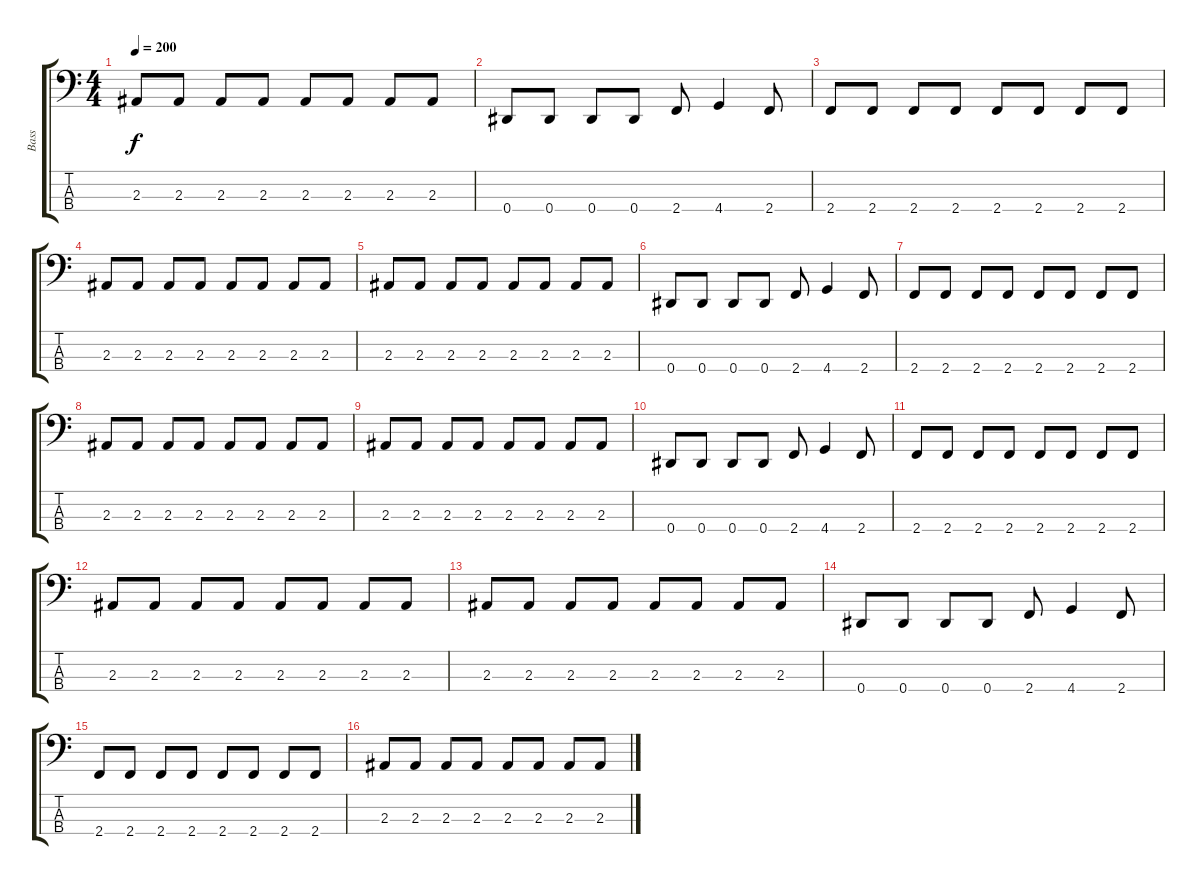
\track ("Bass" "Bass") {instrument electricbasspick}
\staff {score tabs}
\tuning (Gb2 Db2 Ab1 Eb1) {hide}
\ts (4 4)
\tempo 200
\clef f4
\ks c
2.3.8{dy f} 2.3.8 2.3.8 2.3.8 2.3.8 2.3.8 2.3.8 2.3.8 |
0.4.8 0.4.8 0.4.8 0.4.8 2.4.8 4.4.4 2.4.8 |
2.4.8 2.4.8 2.4.8 2.4.8 2.4.8 2.4.8 2.4.8 2.4.8 |
2.3.8 2.3.8 2.3.8 2.3.8 2.3.8 2.3.8 2.3.8 2.3.8 |
2.3.8 2.3.8 2.3.8 2.3.8 2.3.8 2.3.8 2.3.8 2.3.8 |
0.4.8 0.4.8 0.4.8 0.4.8 2.4.8 4.4.4 2.4.8 |
2.4.8 2.4.8 2.4.8 2.4.8 2.4.8 2.4.8 2.4.8 2.4.8 |
2.3.8 2.3.8 2.3.8 2.3.8 2.3.8 2.3.8 2.3.8 2.3.8 |
2.3.8 2.3.8 2.3.8 2.3.8 2.3.8 2.3.8 2.3.8 2.3.8 |
0.4.8 0.4.8 0.4.8 0.4.8 2.4.8 4.4.4 2.4.8 |
2.4.8 2.4.8 2.4.8 2.4.8 2.4.8 2.4.8 2.4.8 2.4.8 |
2.3.8 2.3.8 2.3.8 2.3.8 2.3.8 2.3.8 2.3.8 2.3.8 |
2.3.8 2.3.8 2.3.8 2.3.8 2.3.8 2.3.8 2.3.8 2.3.8 |
0.4.8 0.4.8 0.4.8 0.4.8 2.4.8 4.4.4 2.4.8 |
2.4.8 2.4.8 2.4.8 2.4.8 2.4.8 2.4.8 2.4.8 2.4.8 |
2.3.8 2.3.8 2.3.8 2.3.8 2.3.8 2.3.8 2.3.8 2.3.8
